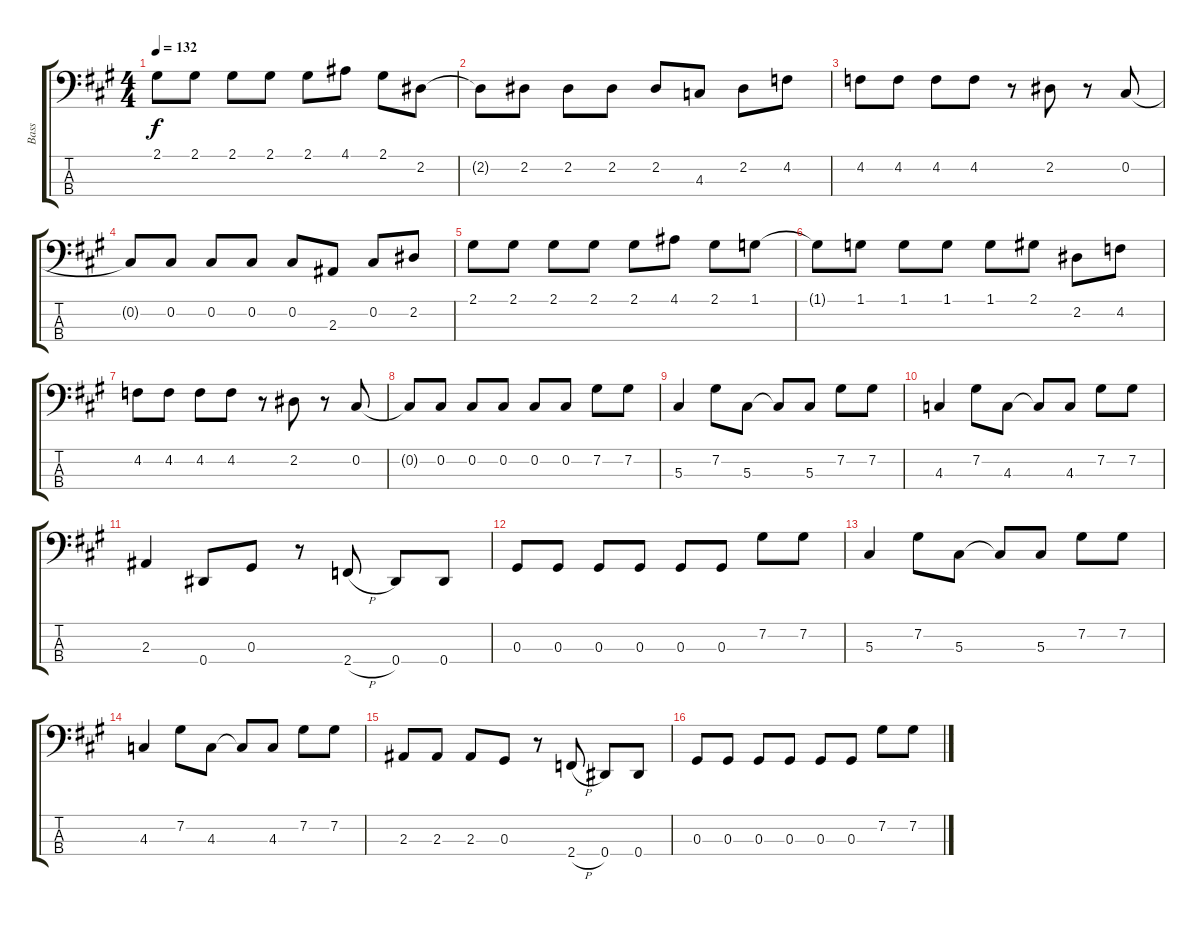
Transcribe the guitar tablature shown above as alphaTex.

\track ("Bass" "Bass") {instrument electricbasspick}
\staff {score tabs}
\tuning (Gb2 Db2 Ab1 Eb1) {hide}
\ts (4 4)
\tempo 132
\clef f4
\ks a
2.1.8{dy f} 2.1.8 2.1.8 2.1.8 2.1.8 4.1.8 2.1.8 2.2.8 |
2.2{t}.8 2.2.8 2.2.8 2.2.8 2.2.8 4.3.8 2.2.8 4.2.8 |
4.2.8 4.2.8 4.2.8 4.2.8 r.8 2.2.8 r.8 0.2.8 |
0.2{t}.8 0.2.8 0.2.8 0.2.8 0.2.8 2.3.8 0.2.8 2.2.8 |
2.1.8 2.1.8 2.1.8 2.1.8 2.1.8 4.1.8 2.1.8 1.1.8 |
1.1{t}.8 1.1.8 1.1.8 1.1.8 1.1.8 2.1.8 2.2.8 4.2.8 |
4.2.8 4.2.8 4.2.8 4.2.8 r.8 2.2.8 r.8 0.2.8 |
0.2{t}.8 0.2.8 0.2.8 0.2.8 0.2.8 0.2.8 7.2.8 7.2.8 |
5.3.4 7.2.8 5.3.8 5.3{t}.8 5.3.8 7.2.8 7.2.8 |
4.3.4 7.2.8 4.3.8 4.3{t}.8 4.3.8 7.2.8 7.2.8 |
2.3.4 0.4.8 0.3.8 r.8 2.4{h}.8 0.4.8 0.4.8 |
0.3.8 0.3.8 0.3.8 0.3.8 0.3.8 0.3.8 7.2.8 7.2.8 |
5.3.4 7.2.8 5.3.8 5.3{t}.8 5.3.8 7.2.8 7.2.8 |
4.3.4 7.2.8 4.3.8 4.3{t}.8 4.3.8 7.2.8 7.2.8 |
2.3.8 2.3.8 2.3.8 0.3.8 r.8 2.4{h}.8 0.4.8 0.4.8 |
0.3.8 0.3.8 0.3.8 0.3.8 0.3.8 0.3.8 7.2.8 7.2.8
